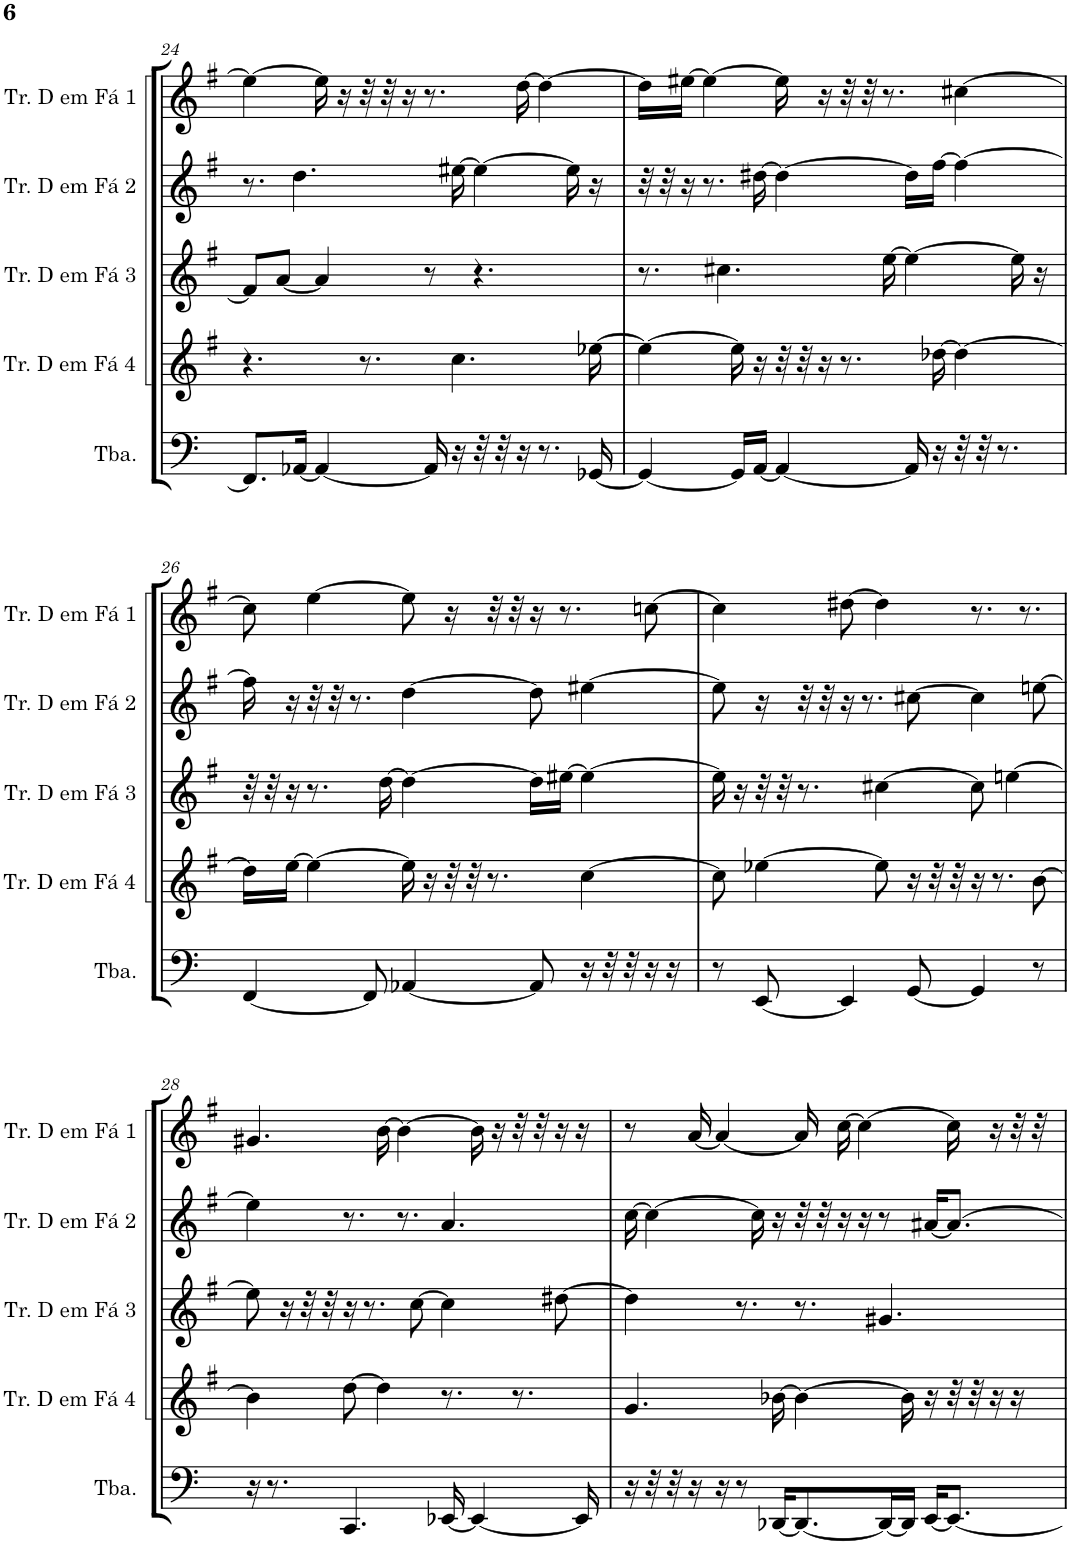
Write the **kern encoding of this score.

**kern	**kern	**kern	**kern	**kern
*part5	*part4	*part3	*part2	*part1
*staff5	*staff4	*staff3	*staff2	*staff1
*I"Tuba	*I"Trompa em Fá 4	*I"Trompa em Fá 3	*I"Trompa em Fá 2	*I"Trompa em Fá 1
*I'Tba.	*	*	*	*
!!LO:PB:g=z
*clefF4	*clefG2	*clefG2	*clefG2	*clefG2
*	*Trd4c7	*Trd4c7	*Trd4c7	*Trd4c7
*k[]	*k[f#]	*k[f#]	*k[f#]	*k[f#]
*M4/4	*M4/4	*M4/4	*M4/4	*M4/4
=24	=24	=24	=24	=24
8.FF/L]	4.r	8f#/L]	8.r	4ee\_
.	.	[8a/J	.	.
[16AA-X/Jk	.	.	4.dd\	.
4AA-/_	.	4a/]	.	16ee\]
.	.	.	.	16r
.	8.r	.	.	32r
.	.	.	.	32r
.	.	.	.	16r
16AA-/]	.	8r	.	8.r
16r	4.cc\	.	[16ee#X\	.
32r	.	4.r	4ee#\_	.
32r	.	.	.	.
16r	.	.	.	[16dd\
8.r	.	.	.	4dd\_
.	.	.	16ee#\]	.
[16GG-X/	[16ee-X\	.	16r	.
=25	=25	=25	=25	=25
4GG-/_	4ee-\_	8.r	32r	16dd\LL]
.	.	.	32r	.
.	.	.	16r	[16ee#X\JJ
.	.	.	8.r	4ee#\_
.	.	4.cc#X\	.	.
16GG-/LL]	16ee-\]	.	.	.
[16AA/JJ	16r	.	[16dd#X\	.
4AA/_	32r	.	4dd#\_	16ee#\]
.	32r	.	.	.
.	16r	.	.	16r
.	8.r	.	.	32r
.	.	.	.	32r
.	.	[16ee\	.	8.r
16AA/]	.	4ee\_	16dd#\LL]	.
16r	[16dd-X\	.	[16ff#\JJ	.
32r	4dd-\_	.	4ff#\_	[4cc#X\
32r	.	.	.	.
8.r	.	.	.	.
.	.	16ee\]	.	.
.	.	16r	.	.
!!LO:LB:g=z
=26	=26	=26	=26	=26
[4FF/	16dd-\LL]	32r	16ff#\]	8cc#\]
.	.	32r	.	.
.	[16ee\JJ	16r	16r	.
.	4ee\_	8.r	32r	[4ee\
.	.	.	32r	.
.	.	.	8.r	.
8FF/]	.	.	.	.
.	.	[16dd\	.	.
[4AA-X/	16ee\]	4dd\_	[4dd\	8ee\]
.	16r	.	.	.
.	32r	.	.	16r
.	32r	.	.	.
.	8.r	.	.	32r
.	.	.	.	32r
8AA-/]	.	16dd\LL]	8dd\]	16r
.	.	[16ee#X\JJ	.	8.r
16r	[4cc\	4ee#\_	[4ee#X\	.
32r	.	.	.	.
32r	.	.	.	.
16r	.	.	.	[8ccn\
16r	.	.	.	.
=27	=27	=27	=27	=27
8r	8cc\]	16ee#\]	8ee#\]	4cc\]
.	.	16r	.	.
[8EE/	[4ee-X\	32r	16r	.
.	.	32r	.	.
.	.	8.r	32r	.
.	.	.	32r	.
4EE/]	.	.	16r	[8dd#X\
.	.	.	8.r	.
.	8ee-\]	[4cc#X\	.	4dd#\]
[8GG/	16r	.	[8cc#X\	.
.	32r	.	.	.
.	32r	.	.	.
4GG/]	16r	8cc#\]	4cc#\]	8.r
.	8.r	.	.	.
.	.	[4een\	.	.
.	.	.	.	8.r
8r	[8b\	.	[8een\	.
!!LO:LB:g=z
=28	=28	=28	=28	=28
16r	4b\]	8ee\]	4ee\]	4.g#X/
8.r	.	.	.	.
.	.	16r	.	.
.	.	32r	.	.
.	.	32r	.	.
4.CC/	[8dd\	16r	8.r	.
.	.	8.r	.	.
.	4dd\]	.	.	[16b\
.	.	.	8.r	4b\_
.	.	[8cc\	.	.
[16EE-X/	8.r	4cc\]	4.a/	.
4EE-/_	.	.	.	16b\]
.	.	.	.	16r
.	8.r	.	.	32r
.	.	.	.	32r
.	.	[8dd#X\	.	16r
16EE-/]	.	.	.	16r
=29	=29	=29	=29	=29
16r	4.g/	4dd#\]	[16cc\	8r
32r	.	.	4cc\_	.
32r	.	.	.	.
16r	.	.	.	[16a/
16r	.	.	.	4a/_
8r	.	8.r	.	.
.	.	.	16cc\]	.
[16DD-X/KL	[16b-X\	.	16r	.
8.DD-/_	4b-\_	8.r	32r	16a/]
.	.	.	32r	.
.	.	.	16r	[16cc\
.	.	.	16r	4cc\_
16DD-/L_	.	4.g#X/	8r	.
16DD-/JJ]	16b-\]	.	.	.
[16EE/KL	16r	.	[16a#X/KL	.
8.EE/J_	32r	.	8.a#/J_	16cc\]
.	32r	.	.	.
.	16r	.	.	16r
.	16r	.	.	32r
.	.	.	.	32r
=	=	=	=	=
*-	*-	*-	*-	*-
